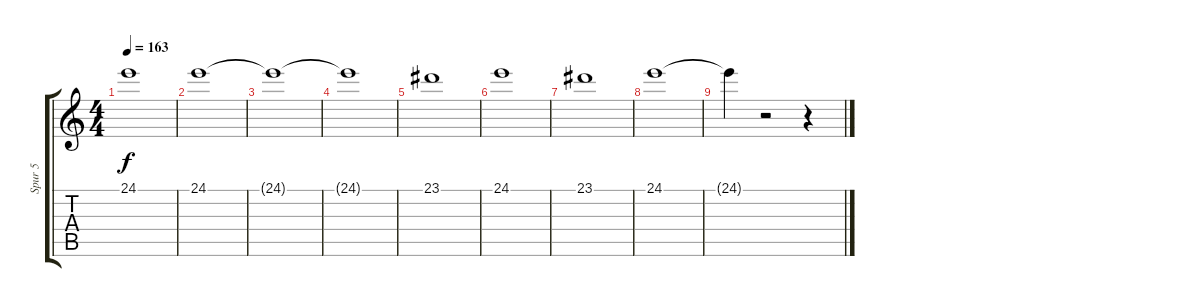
\track ("Spur 5" "Spur 5") {instrument stringensemble2}
\staff {score tabs}
\tuning (E4 B3 G3 D3 A2 E2) {hide}
\ts (4 4)
\tempo 163
\clef g2
\ks c
24.1{t}.1{dy f} |
24.1.1 |
24.1{t}.1 |
24.1{t}.1 |
23.1.1 |
24.1.1 |
23.1.1 |
24.1.1 |
24.1{t}.4 r.2 r.4
